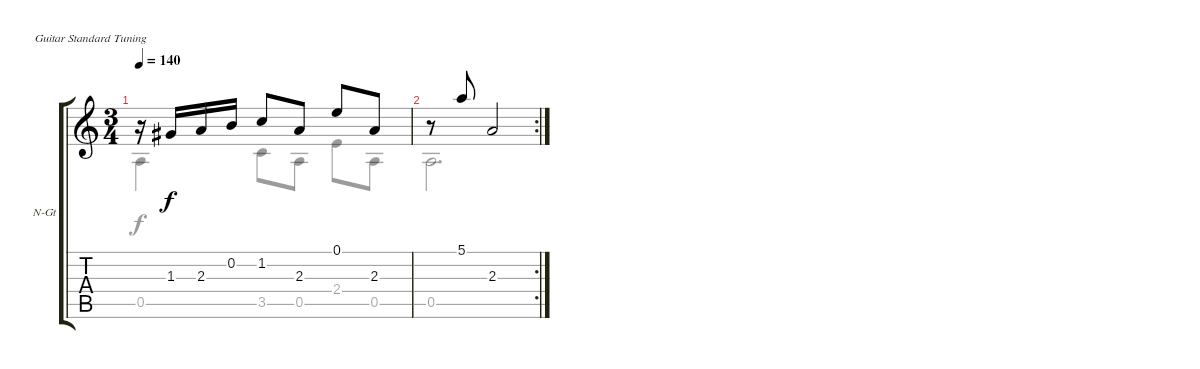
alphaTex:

\bracketExtendMode groupsimilarinstruments
\firstSystemTrackNameOrientation horizontal
\otherSystemsTrackNameOrientation horizontal
\track ("Allegro" "N-Gt") {instrument acousticguitarnylon}
\staff {score tabs}
\tuning (E4 B3 G3 D3 A2 E2)
\voice
\ts (3 4)
\tempo 140
\clef g2
\ks c
r.16{dy f} 1.3.16 2.3.16 0.2.16 1.2.8 2.3.8 0.1.8 2.3.8 |
\rc 2
r.8 5.1.8 2.3.2
\voice
\clef g2
\ottava regular
\simile none
\ks c
0.5.4{dy f} 3.5.8 0.5.8 2.4.8 0.5.8 |
0.5.2{d}
